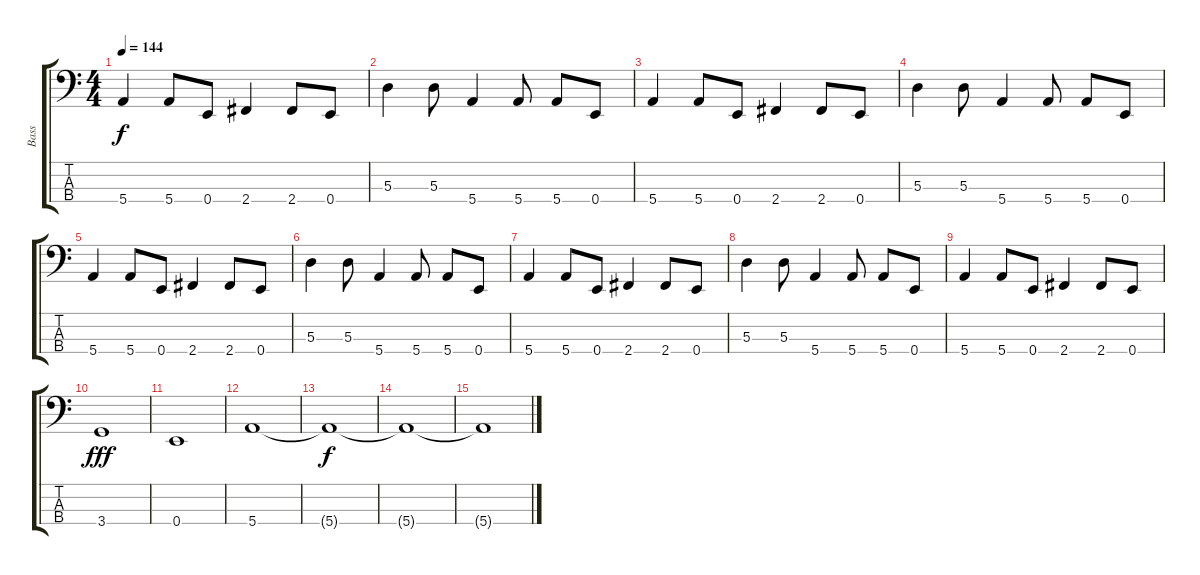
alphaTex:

\track ("Bass" "Bass") {instrument electricbasspick}
\staff {score tabs}
\tuning (G2 D2 A1 E1) {hide}
\ts (4 4)
\tempo 144
\clef f4
\ks c
5.4.4{dy f} 5.4.8 0.4.8 2.4.4 2.4.8 0.4.8 |
5.3.4 5.3.8 5.4.4 5.4.8 5.4.8 0.4.8 |
5.4.4 5.4.8 0.4.8 2.4.4 2.4.8 0.4.8 |
5.3.4 5.3.8 5.4.4 5.4.8 5.4.8 0.4.8 |
5.4.4 5.4.8 0.4.8 2.4.4 2.4.8 0.4.8 |
5.3.4 5.3.8 5.4.4 5.4.8 5.4.8 0.4.8 |
5.4.4 5.4.8 0.4.8 2.4.4 2.4.8 0.4.8 |
5.3.4 5.3.8 5.4.4 5.4.8 5.4.8 0.4.8 |
5.4.4 5.4.8 0.4.8 2.4.4 2.4.8 0.4.8 |
3.4.1{dy fff} |
0.4.1 |
5.4.1 |
5.4{t}.1{dy f} |
5.4{t}.1 |
5.4{t}.1
